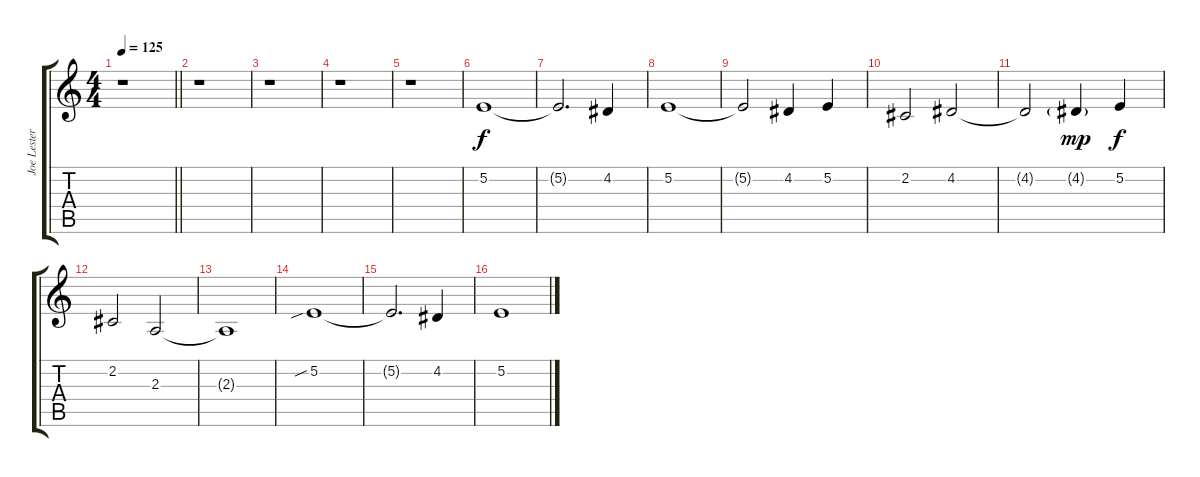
\track ("Joe Lester - Keyboard" "Joe Lester") {instrument lead3calliope}
\staff {score tabs}
\tuning (E4 B3 G3 D3 A2 E2) {hide}
\ts (4 4)
\tempo 125
\clef g2
\barLineRight lightlight
\ks c
r.1{dy f} |
r.1 |
r.1 |
r.1 |
r.1 |
5.2.1{instrument lead3calliope} |
5.2{t}.2{d} 4.2.4 |
5.2.1 |
5.2{t}.2 4.2.4 5.2.4 |
2.2.2 4.2.2 |
4.2{t}.2 4.2{g}.4{dy mp} 5.2.4{dy f} |
2.2.2 2.3.2 |
2.3{t}.1 |
5.2{sib}.1 |
5.2{t}.2{d} 4.2.4 |
5.2.1
